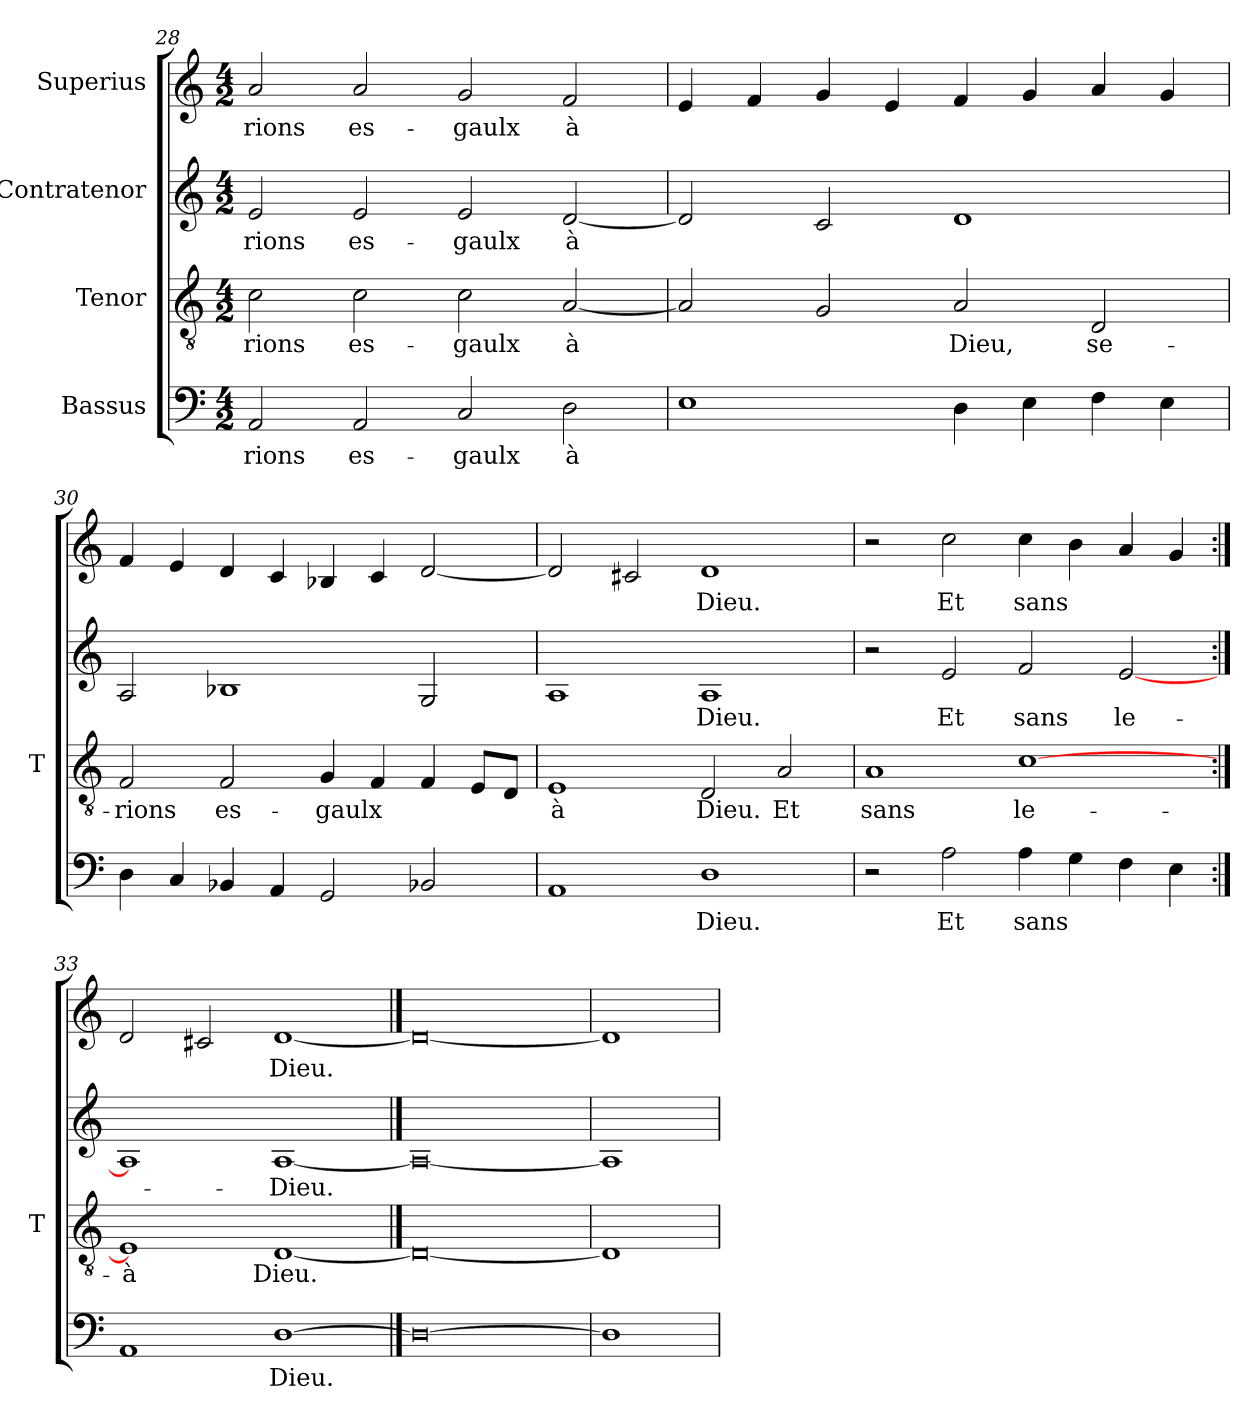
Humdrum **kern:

**kern	**text	**kern	**text	**kern	**text	**kern	**text
*part4	*part4	*part3	*part3	*part2	*part2	*part1	*part1
*staff4	*staff4	*staff3	*staff3	*staff2	*staff2	*staff1	*staff1
*I"Bassus	*	*I"Tenor	*	*I"Contratenor	*	*I"Superius	*
*	*	*I'T	*	*	*	*	*
*clefF4	*	*clefGv2	*	*clefG2	*	*clefG2	*
*k[]	*	*k[]	*	*k[]	*	*k[]	*
*M4/2	*	*M4/2	*	*M4/2	*	*M4/2	*
=28	=28	=28	=28	=28	=28	=28	=28
2AA	-rions	2c	-rions	2e	-rions	2a	-rions
2AA	es-	2c	es-	2e	es-	2a	es-
2C	-gaulx	2c	-gaulx	2e	-gaulx	2g	-gaulx
2D	-à	[2A	-à	[2d	-à	2f	-à
=29	=29	=29	=29	=29	=29	=29	=29
1E	.	2A]	.	2d]	.	4e	.
.	.	.	.	.	.	4f	.
.	.	2G	.	2c	.	4g	.
.	.	.	.	.	.	4e	.
4D	.	2A	-Dieu,	1d	.	4f	.
4E	.	.	.	.	.	4g	.
4F	.	2D	se-	.	.	4a	.
4E	.	.	.	.	.	4g	.
=30	=30	=30	=30	=30	=30	=30	=30
4D	.	2F	-rions	2A	.	4f	.
4C	.	.	.	.	.	4e	.
4BB-X	.	2F	es-	1B-X	.	4d	.
4AA	.	.	.	.	.	4c	.
2GG	.	4G	-gaulx	.	.	4B-X	.
.	.	4F	.	.	.	4c	.
2BB-X	.	4F	.	2G	.	[2d	.
.	.	8EL	.	.	.	.	.
.	.	8DJ	.	.	.	.	.
=31	=31	=31	=31	=31	=31	=31	=31
1AA	.	1E	-à	1A	.	2d]	.
.	.	.	.	.	.	2c#X	.
1D	-Dieu.	2D	-Dieu.	1A	-Dieu.	1d	-Dieu.
.	.	2A	-Et	.	.	.	.
=32	=32	=32	=32	=32	=32	=32	=32
2r	.	1A	-sans	2r	.	2r	.
2A	-Et	.	.	2e	-Et	2cc	-Et
4A	-sans	[1c	le-	2f	-sans	4cc	-sans
4G	.	.	.	.	.	4b	.
4F	.	.	.	[2e	le-	4a	.
4E	.	.	.	.	.	4g	.
=33:|!	=33:|!	=33:|!	=33:|!	=33:|!	=33:|!	=33:|!	=33:|!
1AA	.	1E]	-à	1A]	.	2d	.
.	.	.	.	.	.	2c#X	.
[1D	-Dieu.	[1D	-Dieu.	[1A	-Dieu.	[1d	-Dieu.
==34	==34	==34	==34	==34	==34	==34	==34
0D_	.	0D_	.	0A_	.	0d_	.
=35	=35	=35	=35	=35	=35	=35	=35
1D]	.	1D]	.	1A]	.	1d]	.
=	=	=	=	=	=	=	=
*-	*-	*-	*-	*-	*-	*-	*-
